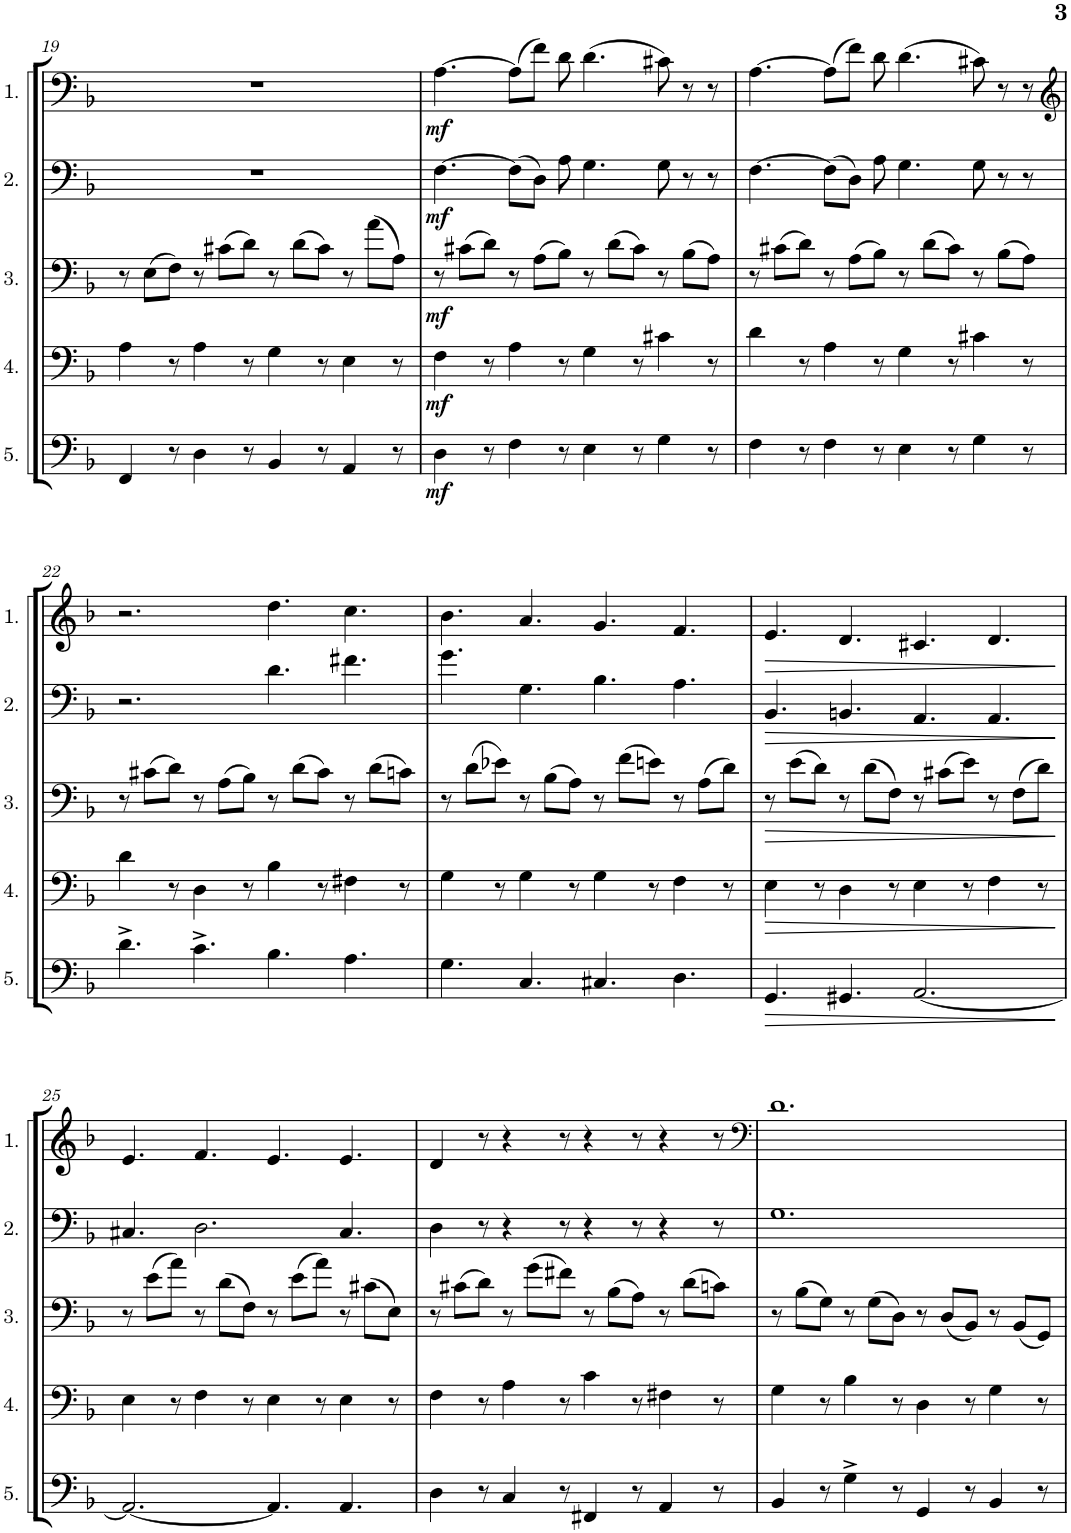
**kern	**dynam	**kern	**dynam	**kern	**dynam	**kern	**dynam	**kern	**dynam
*part5	*part5	*part4	*part4	*part3	*part3	*part2	*part2	*part1	*part1
*staff5	*staff5	*staff4	*staff4	*staff3	*staff3	*staff2	*staff2	*staff1	*staff1
*I"Cello 5	*	*I"Cello 4	*	*I"Cello 3	*	*I"Cello 2	*	*I"Cello 1	*
!!LO:PB:g=z
*clefF4	*	*clefF4	*	*clefF4	*	*clefF4	*	*clefF4	*
*k[b-]	*	*k[b-]	*	*k[b-]	*	*k[b-]	*	*k[b-]	*
*M12/8	*	*M12/8	*	*M12/8	*	*M12/8	*	*M12/8	*
=19	=19	=19	=19	=19	=19	=19	=19	=19	=19
4FF/	.	4A\	.	8r	.	1.r	.	1.r	.
.	.	.	.	(8E\L	.	.	.	.	.
8r	.	8r	.	8F\J)	.	.	.	.	.
4D\	.	4A\	.	8r	.	.	.	.	.
.	.	.	.	(8c#X\L	.	.	.	.	.
8r	.	8r	.	8d\J)	.	.	.	.	.
4BB-/	.	4G\	.	8r	.	.	.	.	.
.	.	.	.	(8d\L	.	.	.	.	.
8r	.	8r	.	8c#\J)	.	.	.	.	.
4AA/	.	4E\	.	8r	.	.	.	.	.
.	.	.	.	(8a\L	.	.	.	.	.
8r	.	8r	.	8A\J)	.	.	.	.	.
=20	=20	=20	=20	=20	=20	=20	=20	=20	=20
!	!LO:DY:b	!	!LO:DY:b	!	!LO:DY:b	!	!LO:DY:b	!	!LO:DY:b
4D\	mf	4F\	mf	8r	mf	[4.F\	mf	[4.A\	mf
.	.	.	.	(8c#X\L	.	.	.	.	.
8r	.	8r	.	8d\J)	.	.	.	.	.
4F\	.	4A\	.	8r	.	(8F\L]	.	(8A\L]	.
.	.	.	.	(8A\L	.	8D\J)	.	8f\J)	.
8r	.	8r	.	8B-\J)	.	8A\	.	8d\	.
4E\	.	4G\	.	8r	.	4.G\	.	(4.d\	.
.	.	.	.	(8d\L	.	.	.	.	.
8r	.	8r	.	8c#\J)	.	.	.	.	.
4G\	.	4c#X\	.	8r	.	8G\	.	8c#X\)	.
.	.	.	.	(8B-\L	.	8r	.	8r	.
8r	.	8r	.	8A\J)	.	8r	.	8r	.
=21	=21	=21	=21	=21	=21	=21	=21	=21	=21
4F\	.	4d\	.	8r	.	[4.F\	.	[4.A\	.
.	.	.	.	(8c#X\L	.	.	.	.	.
8r	.	8r	.	8d\J)	.	.	.	.	.
4F\	.	4A\	.	8r	.	(8F\L]	.	(8A\L]	.
.	.	.	.	(8A\L	.	8D\J)	.	8f\J)	.
8r	.	8r	.	8B-\J)	.	8A\	.	8d\	.
4E\	.	4G\	.	8r	.	4.G\	.	(4.d\	.
.	.	.	.	(8d\L	.	.	.	.	.
8r	.	8r	.	8c#\J)	.	.	.	.	.
4G\	.	4c#X\	.	8r	.	8G\	.	8c#X\)	.
.	.	.	.	(8B-\L	.	8r	.	8r	.
8r	.	8r	.	8A\J)	.	8r	.	8r	.
!!LO:LB:g=z
=22	=22	=22	=22	=22	=22	=22	=22	=22	=22
*	*	*	*	*	*	*	*	*clefG2	*
4.d^\	.	4d\	.	8r	.	2.r	.	2.r	.
.	.	.	.	(8c#X\L	.	.	.	.	.
.	.	8r	.	8d\J)	.	.	.	.	.
4.c^\	.	4D\	.	8r	.	.	.	.	.
.	.	.	.	(8A\L	.	.	.	.	.
.	.	8r	.	8B-\J)	.	.	.	.	.
4.B-\	.	4B-\	.	8r	.	4.d\	.	4.dd\	.
.	.	.	.	(8d\L	.	.	.	.	.
.	.	8r	.	8c#\J)	.	.	.	.	.
4.A\	.	4F#X\	.	8r	.	4.f#X\	.	4.cc\	.
.	.	.	.	(8d\L	.	.	.	.	.
.	.	8r	.	8cn\J)	.	.	.	.	.
=23	=23	=23	=23	=23	=23	=23	=23	=23	=23
4.G\	.	4G\	.	8r	.	4.g\	.	4.b-\	.
.	.	.	.	(8d\L	.	.	.	.	.
.	.	8r	.	8e-X\J)	.	.	.	.	.
4.C/	.	4G\	.	8r	.	4.G\	.	4.a/	.
.	.	.	.	(8B-\L	.	.	.	.	.
.	.	8r	.	8A\J)	.	.	.	.	.
4.C#X/	.	4G\	.	8r	.	4.B-\	.	4.g/	.
.	.	.	.	(8f\L	.	.	.	.	.
.	.	8r	.	8en\J)	.	.	.	.	.
4.D\	.	4F\	.	8r	.	4.A\	.	4.f/	.
.	.	.	.	(8A\L	.	.	.	.	.
.	.	8r	.	8d\J)	.	.	.	.	.
=24	=24	=24	=24	=24	=24	=24	=24	=24	=24
!	!LO:HP:b	!	!LO:HP:b	!	!LO:HP:b	!	!LO:HP:b	!	!LO:HP:b
4.GG/	>	4E\	>	8r	>	4.BB-/	>	4.e/	>
.	.	.	.	(8e\L	.	.	.	.	.
.	.	8r	.	8d\J)	.	.	.	.	.
4.GG#X/	.	4D\	.	8r	.	4.BBn/	.	4.d/	.
.	.	.	.	(8d\L	.	.	.	.	.
.	.	8r	.	8F\J)	.	.	.	.	.
[2.AA/	.	4E\	.	8r	.	4.AA/	.	4.c#X/	.
.	.	.	.	(8c#X\L	.	.	.	.	.
.	.	8r	.	8e\J)	.	.	.	.	.
.	.	4F\	.	8r	.	4.AA/	.	4.d/	.
.	.	.	.	(8F\L	.	.	.	.	.
.	.	8r	.	8d\J)	.	.	.	.	.
.	]	.	]	.	]	.	]	.	]
!!LO:LB:g=z
=25	=25	=25	=25	=25	=25	=25	=25	=25	=25
2.AA/_	.	4E\	.	8r	.	4.C#X/	.	4.e/	.
.	.	.	.	(8e\L	.	.	.	.	.
.	.	8r	.	8a\J)	.	.	.	.	.
.	.	4F\	.	8r	.	2.D\	.	4.f/	.
.	.	.	.	(8d\L	.	.	.	.	.
.	.	8r	.	8F\J)	.	.	.	.	.
4.AA/]	.	4E\	.	8r	.	.	.	4.e/	.
.	.	.	.	(8e\L	.	.	.	.	.
.	.	8r	.	8a\J)	.	.	.	.	.
4.AA/	.	4E\	.	8r	.	4.C#/	.	4.e/	.
.	.	.	.	(8c#X\L	.	.	.	.	.
.	.	8r	.	8E\J)	.	.	.	.	.
=26	=26	=26	=26	=26	=26	=26	=26	=26	=26
4D\	.	4F\	.	8r	.	4D\	.	4d/	.
.	.	.	.	(8c#X\L	.	.	.	.	.
8r	.	8r	.	8d\J)	.	8r	.	8r	.
4C/	.	4A\	.	8r	.	4r	.	4r	.
.	.	.	.	(8g\L	.	.	.	.	.
8r	.	8r	.	8f#X\J)	.	8r	.	8r	.
4FF#X/	.	4c\	.	8r	.	4r	.	4r	.
.	.	.	.	(8B-\L	.	.	.	.	.
8r	.	8r	.	8A\J)	.	8r	.	8r	.
4AA/	.	4F#X\	.	8r	.	4r	.	4r	.
.	.	.	.	(8d\L	.	.	.	.	.
8r	.	8r	.	8cn\J)	.	8r	.	8r	.
=27	=27	=27	=27	=27	=27	=27	=27	=27	=27
*	*	*	*	*	*	*	*	*clefF4	*
4BB-/	.	4G\	.	8r	.	1.G	.	1.d	.
.	.	.	.	(8B-\L	.	.	.	.	.
8r	.	8r	.	8G\J)	.	.	.	.	.
4G^\	.	4B-\	.	8r	.	.	.	.	.
.	.	.	.	(8G\L	.	.	.	.	.
8r	.	8r	.	8D\J)	.	.	.	.	.
4GG/	.	4D\	.	8r	.	.	.	.	.
.	.	.	.	(8D/L	.	.	.	.	.
8r	.	8r	.	8BB-/J)	.	.	.	.	.
4BB-/	.	4G\	.	8r	.	.	.	.	.
.	.	.	.	(8BB-/L	.	.	.	.	.
8r	.	8r	.	8GG/J)	.	.	.	.	.
=	=	=	=	=	=	=	=	=	=
*-	*-	*-	*-	*-	*-	*-	*-	*-	*-
